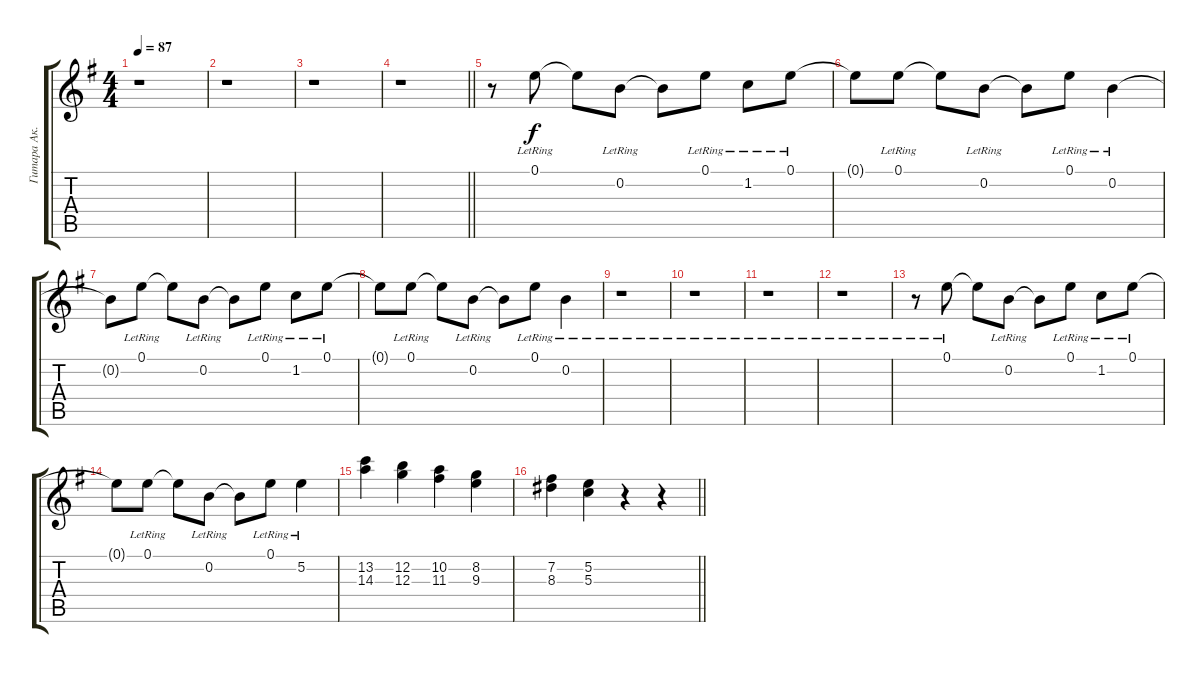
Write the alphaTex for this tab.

\track ("Гитара Ак." "Гитара Ак.") {instrument acousticguitarsteel}
\staff {score tabs}
\tuning (E4 B3 G3 D3 A2 E2) {hide}
\ts (4 4)
\tempo 87
\clef g2
\ks eminor
r.1{dy p} |
r.1 |
r.1 |
\barLineRight lightlight
r.1 |
r.8 0.1{lr}.8{dy f} 0.1{t}.8 0.2{lr}.8 0.2{t}.8 0.1{lr}.8 1.2{lr}.8 0.1{lr}.8 |
0.1{t}.8 0.1{lr}.8 0.1{t}.8 0.2{lr}.8 0.2{t}.8 0.1{lr}.8 0.2{lr}.4 |
0.2{t}.8 0.1{lr}.8 0.1{t}.8 0.2{lr}.8 0.2{t}.8 0.1{lr}.8 1.2{lr}.8 0.1{lr}.8 |
0.1{t}.8 0.1{lr}.8 0.1{t}.8 0.2{lr}.8 0.2{t}.8 0.1{lr}.8 0.2{lr}.4 |
r.1 |
r.1 |
r.1 |
r.1 |
r.8 0.1{lr}.8 0.1{t}.8 0.2{lr}.8 0.2{t}.8 0.1{lr}.8 1.2{lr}.8 0.1{lr}.8 |
0.1{t}.8 0.1{lr}.8 0.1{t}.8 0.2{lr}.8 0.2{t}.8 0.1{lr}.8 5.2{lr}.4 |
(13.2 14.3).4 (12.2 12.3).4 (10.2 11.3).4 (8.2 9.3).4 |
\barLineRight lightlight
(7.2 8.3).4 (5.2 5.3).4 r.4 r.4
